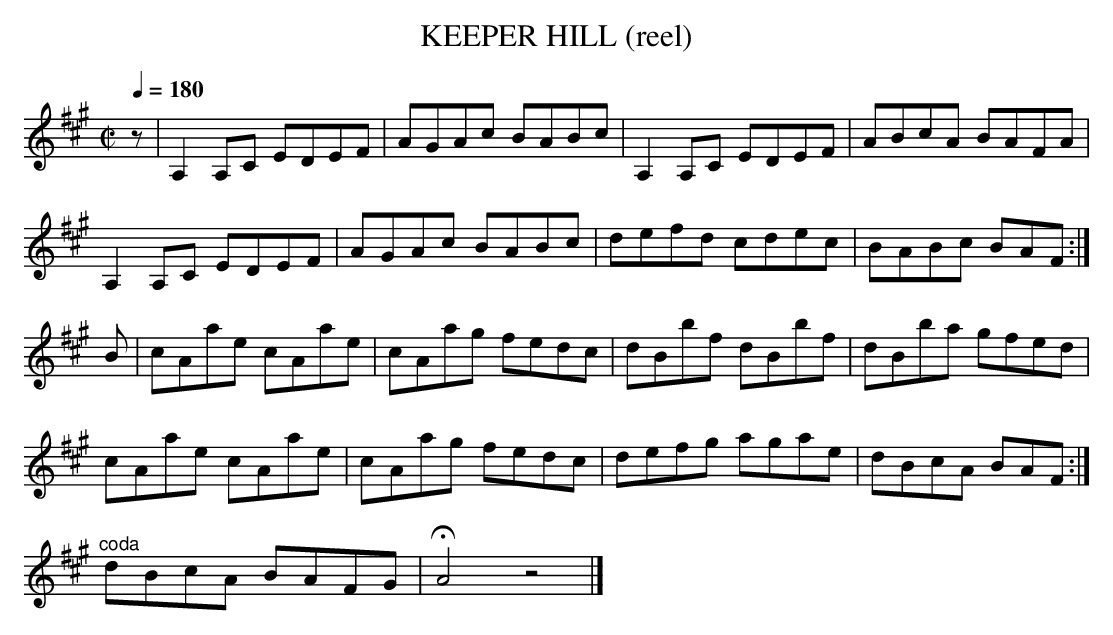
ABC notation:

X:1
T:KEEPER HILL (reel)
Q:1/4=180
M:C|
L:1/8
K:A
z|A,2A,C EDEF|AGAc BABc|A,2A,C EDEF|ABcA BAFA|
A,2A,C EDEF|AGAc BABc|defd cdec|BABc BAF :|
B|cAae cAae|cAag fedc|dBbf dBbf|dBba gfed|
cAae cAae|cAag fedc|defg agae|dBcA BAF :|
"^coda"dBcA BAFG|HA4z4|]
